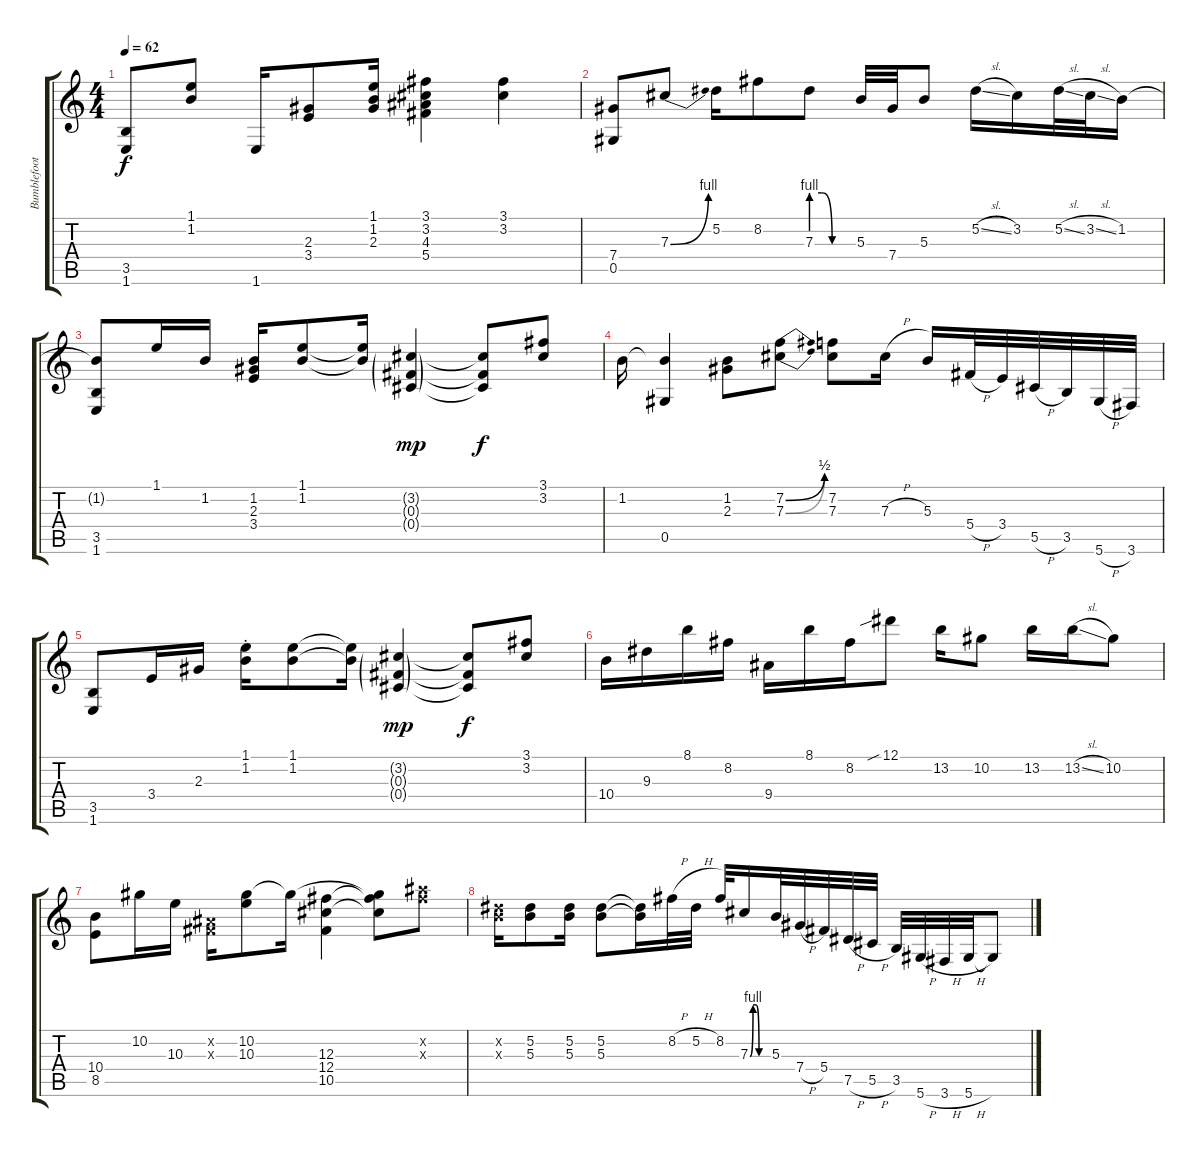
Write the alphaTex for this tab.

\track ("Bumblefoot" "Bumblefoot") {instrument overdrivenguitar}
\staff {score tabs}
\tuning (Eb4 Bb3 Gb3 Db3 Ab2 Eb2) {hide}
\ts (4 4)
\tempo 62
\clef g2
\ks c
(3.5 1.6).8{dy f} (1.1 1.2).8 1.6.16 (2.3 3.4).8 (1.1 1.2 2.3).16 (3.1 3.2 4.3 5.4).4 (3.1 3.2).4 |
(7.4 0.5).8 7.3{be (bend 0 0 60 4)}.8 5.2.16 8.2.8 7.3{be (custom 0 4 15 4 30 0 60 0)}.8 5.3.32 7.4.32 5.3.8 5.2{sl}.16 3.2.16 5.2{sl}.32 3.2{sl}.32 1.2.16 |
(1.2{t} 3.5 1.6).8 1.1.16 1.2.16 (1.2 2.3 3.4).16 (1.1 1.2).8 (1.1{t} 1.2{t}).16 (3.2{g} 0.3{g} 0.4{g}).4{dy mp} (3.2{t} 0.3{t} 0.4{t}).8{dy f} (3.1 3.2).8 |
1.2.16 (1.2{t} 0.5).4 (1.2 2.3).8 (7.2{be (bend 0 0 60 2)} 7.3{be (bend 0 0 60 2)}).8 (7.2 7.3).8 7.3{h}.16 5.3.16 5.4{h}.32 3.4.32 5.5{h}.32 3.5.32 5.6{h}.32 3.6.32 |
(3.5 1.6).8 3.4.16 2.3.16 (1.1{st} 1.2{st}).16 (1.1 1.2).8 (1.1{t} 1.2{t}).16 (3.2{g} 0.3{g} 0.4{g}).4{dy mp} (3.2{t} 0.3{t} 0.4{t}).8{dy f} (3.1 3.2).8 |
10.4.16 9.3.16 8.1.16 8.2.16 9.4.16 8.1.16 8.2.16 12.1{sib}.8 13.2.16 10.2.8 13.2.16 13.2{sl}.16 10.2.8 |
(10.4 8.5).8 10.2.16 10.3.16 (0.2{x} 0.3{x}).16 (10.2 10.3).8 10.2{t}.16 (12.3 12.4 10.5).4 (10.2{t} 12.3{t} 12.4{t}).8 (12.2{x} 12.3{x}).8 |
(5.2{x} 5.3{x}).16 (5.2 5.3).8 (5.2 5.3).16 (5.2 5.3).8 (5.2{t} 5.3{t}).16 8.2{h}.32 5.2{h}.32 8.2.32 7.3{be (custom 0 0 10 4 20 4 30 0 60 0)}.16 5.3.32 7.4{h}.32 5.4.32 7.5{h}.32 5.5{h}.32 3.5.32 5.6{h}.32 3.6{h}.32 5.6{h}.32 5.6{t}.8
